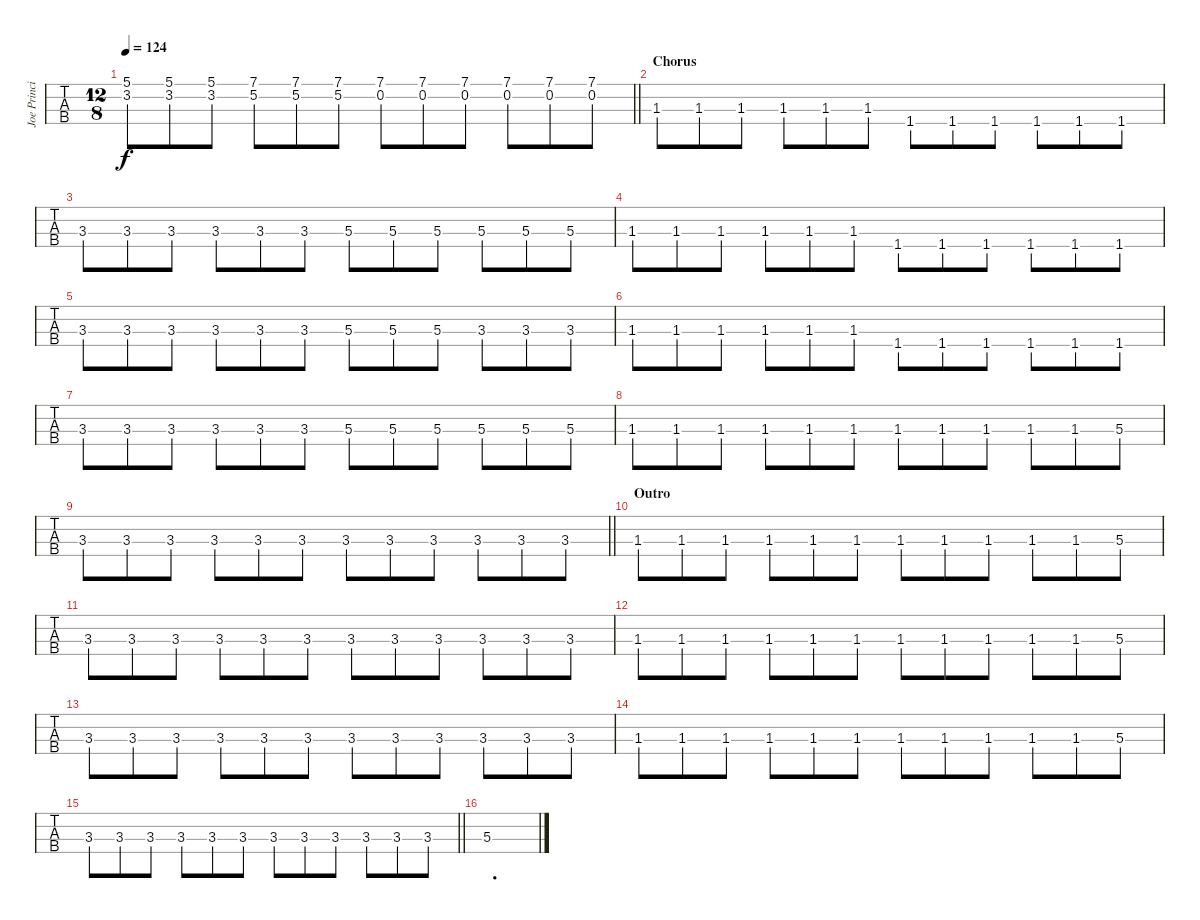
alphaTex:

\track ("Joe Principe - Bass" "Joe Princi") {instrument electricbassfinger}
\staff {tabs}
\tuning (Gb2 Db2 Ab1 Eb1) {hide}
\ts (12 8)
\tempo 124
\clef f4
\barLineRight lightlight
\ks gb
(5.1 3.2).8{dy f} (5.1 3.2).8 (5.1 3.2).8 (7.1 5.2).8 (7.1 5.2).8 (7.1 5.2).8 (7.1 0.2).8 (7.1 0.2).8 (7.1 0.2).8 (7.1 0.2).8 (7.1 0.2).8 (7.1 0.2).8 |
\section ("" "Chorus")
1.3.8 1.3.8 1.3.8 1.3.8 1.3.8 1.3.8 1.4.8 1.4.8 1.4.8 1.4.8 1.4.8 1.4.8 |
3.3.8 3.3.8 3.3.8 3.3.8 3.3.8 3.3.8 5.3.8 5.3.8 5.3.8 5.3.8 5.3.8 5.3.8 |
1.3.8 1.3.8 1.3.8 1.3.8 1.3.8 1.3.8 1.4.8 1.4.8 1.4.8 1.4.8 1.4.8 1.4.8 |
3.3.8 3.3.8 3.3.8 3.3.8 3.3.8 3.3.8 5.3.8 5.3.8 5.3.8 3.3.8 3.3.8 3.3.8 |
1.3.8 1.3.8 1.3.8 1.3.8 1.3.8 1.3.8 1.4.8 1.4.8 1.4.8 1.4.8 1.4.8 1.4.8 |
3.3.8 3.3.8 3.3.8 3.3.8 3.3.8 3.3.8 5.3.8 5.3.8 5.3.8 5.3.8 5.3.8 5.3.8 |
1.3.8 1.3.8 1.3.8 1.3.8 1.3.8 1.3.8 1.3.8 1.3.8 1.3.8 1.3.8 1.3.8 5.3.8 |
\barLineRight lightlight
3.3.8 3.3.8 3.3.8 3.3.8 3.3.8 3.3.8 3.3.8 3.3.8 3.3.8 3.3.8 3.3.8 3.3.8 |
\section ("" "Outro")
1.3.8 1.3.8 1.3.8 1.3.8 1.3.8 1.3.8 1.3.8 1.3.8 1.3.8 1.3.8 1.3.8 5.3.8 |
3.3.8 3.3.8 3.3.8 3.3.8 3.3.8 3.3.8 3.3.8 3.3.8 3.3.8 3.3.8 3.3.8 3.3.8 |
1.3.8 1.3.8 1.3.8 1.3.8 1.3.8 1.3.8 1.3.8 1.3.8 1.3.8 1.3.8 1.3.8 5.3.8 |
3.3.8 3.3.8 3.3.8 3.3.8 3.3.8 3.3.8 3.3.8 3.3.8 3.3.8 3.3.8 3.3.8 3.3.8 |
1.3.8 1.3.8 1.3.8 1.3.8 1.3.8 1.3.8 1.3.8 1.3.8 1.3.8 1.3.8 1.3.8 5.3.8 |
\barLineRight lightlight
3.3.8 3.3.8 3.3.8 3.3.8 3.3.8 3.3.8 3.3.8 3.3.8 3.3.8 3.3.8 3.3.8 3.3.8 |
5.3.1{d volume 0}
